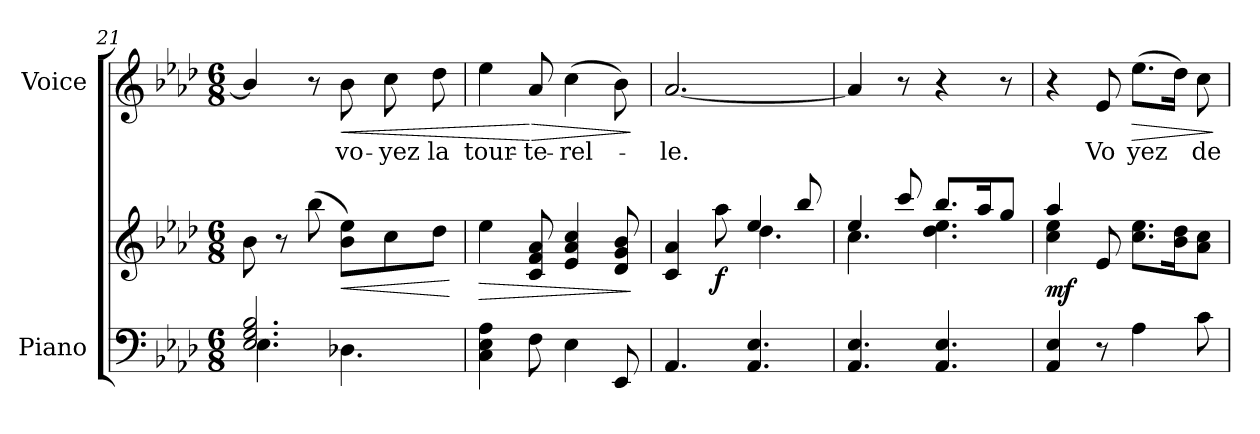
**kern	**kern	**dynam	**kern	**text	**dynam
*part2	*part2	*part2	*part1	*part1	*part1
*staff3	*staff2	*staff2/3	*staff1	*staff1	*staff1
*I"Piano	*	*	*I"Voice	*	*
*I'Pno	*	*	*	*	*
*clefF4	*clefG2	*	*clefG2	*	*
*k[b-e-a-d-]	*k[b-e-a-d-]	*	*k[b-e-a-d-]	*	*
*M6/8	*M6/8	*	*M6/8	*	*
=21	=21	=21	=21	=21	=21
*^	*	*	*	*	*
2.E-/ 2.G/ 2.B-/	4.E-\	8b-\	.	4b-/]	.	.
.	.	8r	.	.	.	.
.	.	(8bb-\	.	8r	.	.
!	!	!	!LO:HP:b	!	!	!LO:HP:b
.	4.D-X\	8b-\ 8ee-\L)	<	8b-\	vo-	<
.	.	8cc\	.	8cc\	-yez	.
.	.	8dd-\J	.	8dd-\	la	.
*v	*v	*	*	*	*	*
.	.	[	.	.	.
=22	=22	=22	=22	=22	=22
!	!	!LO:HP:b	!	!	!
4C\ 4E-\ 4A-\	4ee-\	>	4ee-\	tour-	.
!	!	!	!	!	!LO:HP:n=1:b
8F\	8c/ 8f/ 8a-/	.	8a-/	-te-	[ >
4E-\	4e-/ 4a-/ 4cc/	.	(4cc\	-rel-	.
8EE-/	8d-/ 8g/ 8b-/	.	8b-\)	.	.
.	.	]	.	.	]
=23	=23	=23	=23	=23	=23
*	*^	*	*	*	*
4.AA-/	4c/ 4a-/	4.ryy	.	[2.a-/	-le.	.
!	!	!	!LO:DY:b	!	!	!
.	8aa-\	.	f	.	.	.
4.AA-/ 4.E-/	4ee-/	4.dd-\	.	.	.	.
.	8bb-/	.	.	.	.	.
=24	=24	=24	=24	=24	=24	=24
4.AA-/ 4.E-/	4ee-/	4.cc\	.	4a-/]	.	.
.	8ccc/	.	.	8r	.	.
4.AA-/ 4.E-/	8.bb-/L	4.dd-\ 4.ee-\	.	4r	.	.
.	16aa-/K	.	.	.	.	.
.	8gg/J	.	.	8r	.	.
=25	=25	=25	=25	=25	=25	=25
!	!	!	!LO:DY:b	!	!	!
4AA-/ 4E-/	4aa-/	4cc\ 4ee-\	mf	4r	.	.
!	!	!	!	!	!	!LO:DY:b
!	!	!	!	!	!	!LO:DY:n=1:b
8r	8e-/	2ryy	.	8e-/	-Vo	mf other-dynamics
!	!	!	!	!	!	!LO:HP:b
4A-\	8.cc\ 8.ee-\L	.	.	(8.ee-\L	yez	>
.	16b-\ 16dd-\K	.	.	16dd-\Jk)	.	.
8c\	8a-\ 8cc\J	.	.	8cc\	de	.
*	*v	*v	*	*	*	*
.	.	.	.	.	]
=	=	=	=	=	=
*-	*-	*-	*-	*-	*-
